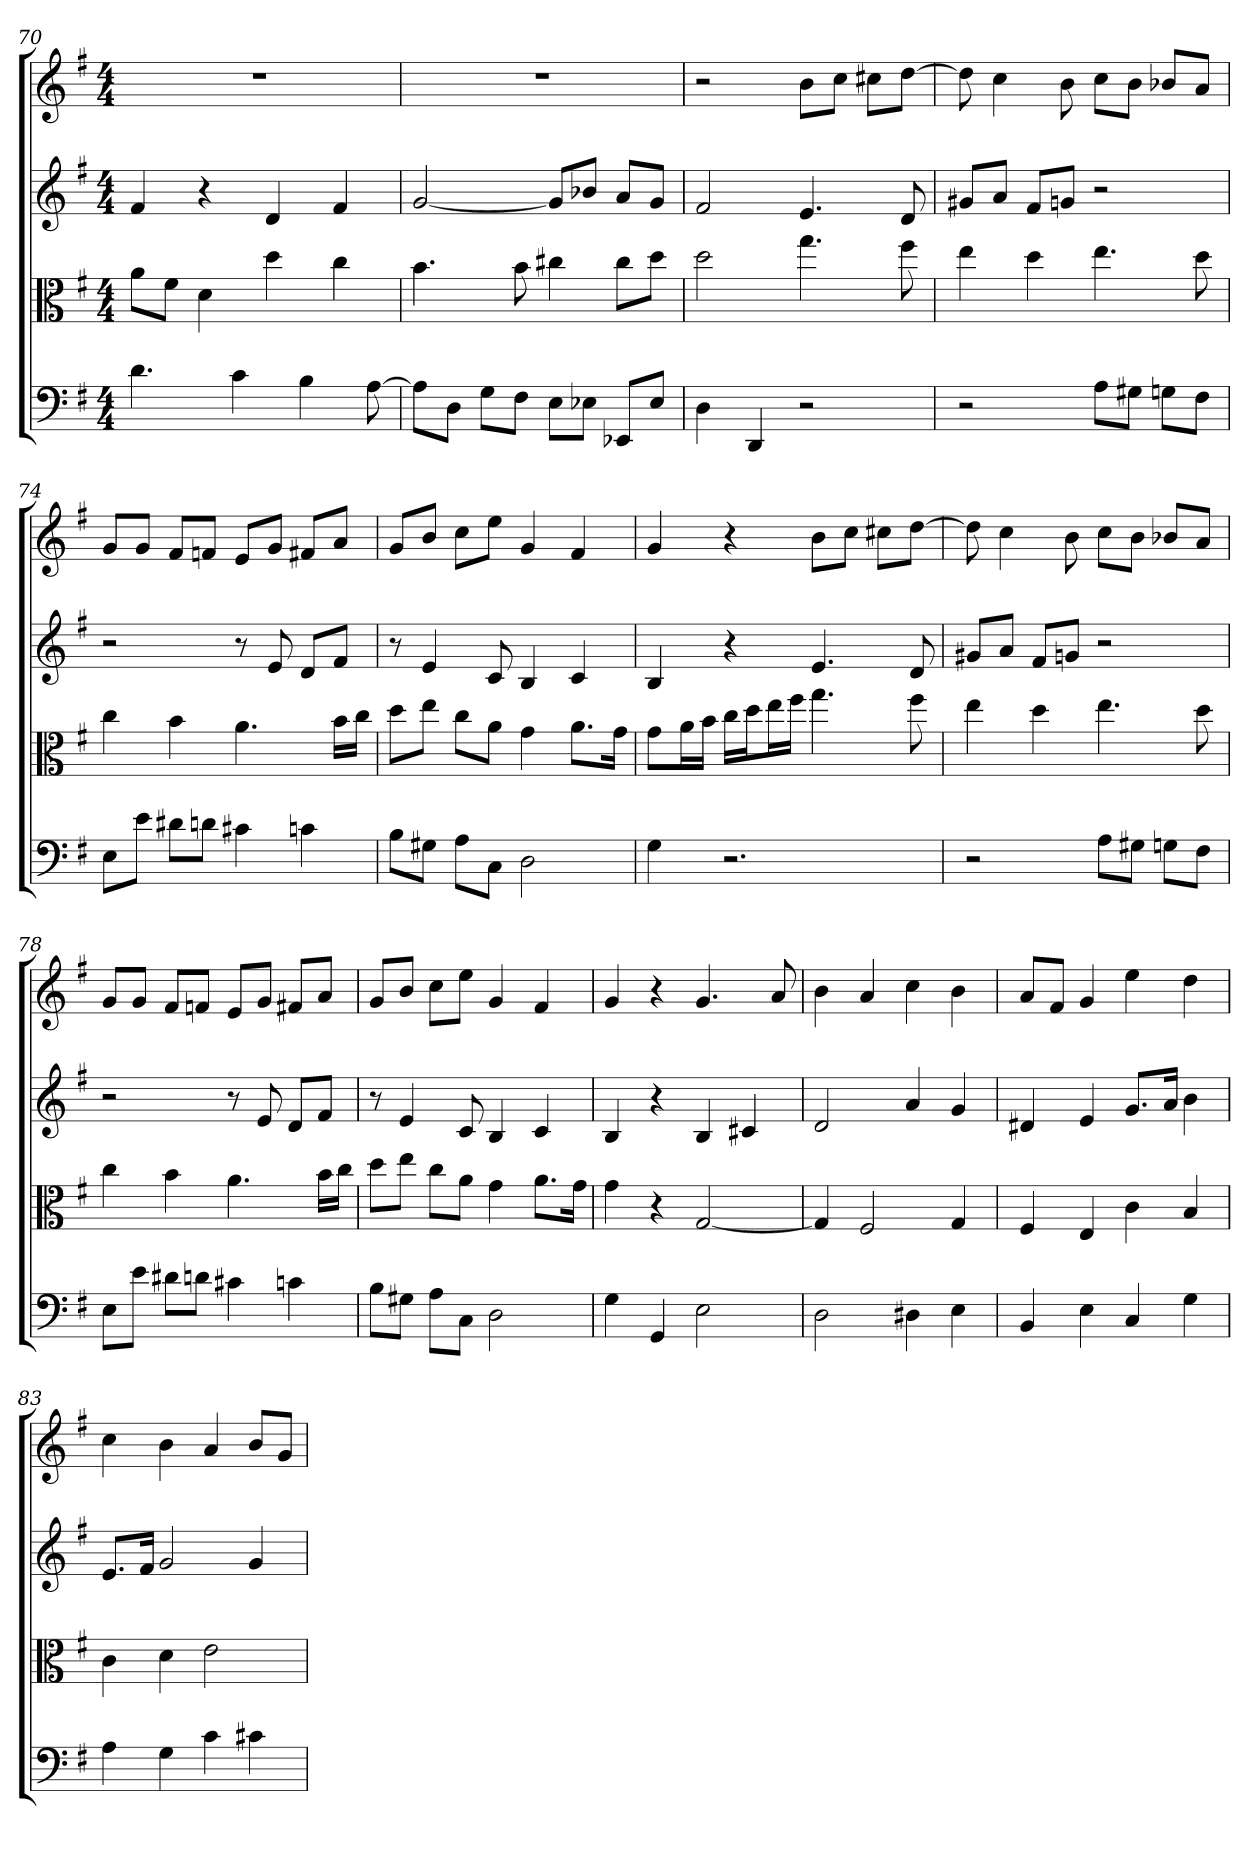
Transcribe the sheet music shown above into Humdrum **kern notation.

**kern	**kern	**kern	**kern
*part4	*part3	*part2	*part1
*staff4	*staff3	*staff2	*staff1
*clefF4	*clefC3	*	*
*k[f#]	*k[f#]	*k[f#]	*k[f#]
*G:	*G:	*G:	*G:
*M4/4	*M4/4	*M4/4	*M4/4
=70	=70	=70	=70
4.d	8a\L	4f#	1r
.	8f#\J	.	.
.	4d	4r	.
4c	.	.	.
.	4dd	4d	.
4B	.	.	.
.	4cc	4f#	.
[8A	.	.	.
=71	=71	=71	=71
8A\L]	4.b	[2g	1r
8D\J	.	.	.
8G\L	.	.	.
8F#\J	8b	.	.
8E\L	4cc#X	8gL]	.
8E-X\J	.	8b-XJ	.
8EE-X/L	8cc#\L	8aL	.
8E-/J	8dd\J	8gJ	.
=72	=72	=72	=72
4D	2dd	2f#	2r
4DD	.	.	.
2r	4.gg	4.e	8bL
.	.	.	8ccJ
.	.	.	8cc#XL
.	8ff#	8d	[8ddJ
=73	=73	=73	=73
2r	4ee	8g#XL	8dd]
.	.	8aJ	4cc
.	4dd	8f#L	.
.	.	8gnJ	8b
8A\L	4.ee	2r	8ccL
8G#X\J	.	.	8bJ
8Gn\L	.	.	8b-XL
8F#\J	8dd	.	8aJ
=74	=74	=74	=74
8E\L	4cc	2r	8gL
8e\J	.	.	8gJ
8d#X\L	4b	.	8f#L
8dn\J	.	.	8fnJ
4c#X	4.a	8r	8eL
.	.	8e	8gJ
4cn	.	8dL	8f#XL
.	16b\LL	8f#J	8aJ
.	16cc\JJ	.	.
=75	=75	=75	=75
8B\L	8dd\L	8r	8gL
8G#X\J	8ee\J	4e	8bJ
8A\L	8cc\L	.	8ccL
8C\J	8a\J	8c	8eeJ
2D	4g	4B	4g
.	8.a\L	4c	4f#
.	16g\Jk	.	.
=76	=76	=76	=76
4G	8g\L	4B	4g
.	16a\L	.	.
.	16b\JJ	.	.
2.r	16cc\LL	4r	4r
.	16dd\J	.	.
.	16ee\L	.	.
.	16ff#\JJ	.	.
.	4.gg	4.e	8bL
.	.	.	8ccJ
.	.	.	8cc#XL
.	8ff#	8d	[8ddJ
=77	=77	=77	=77
2r	4ee	8g#XL	8dd]
.	.	8aJ	4cc
.	4dd	8f#L	.
.	.	8gnJ	8b
8A\L	4.ee	2r	8ccL
8G#X\J	.	.	8bJ
8Gn\L	.	.	8b-XL
8F#\J	8dd	.	8aJ
=78	=78	=78	=78
8E\L	4cc	2r	8gL
8e\J	.	.	8gJ
8d#X\L	4b	.	8f#L
8dn\J	.	.	8fnJ
4c#X	4.a	8r	8eL
.	.	8e	8gJ
4cn	.	8dL	8f#XL
.	16b\LL	8f#J	8aJ
.	16cc\JJ	.	.
=79	=79	=79	=79
8B\L	8dd\L	8r	8gL
8G#X\J	8ee\J	4e	8bJ
8A\L	8cc\L	.	8ccL
8C\J	8a\J	8c	8eeJ
2D	4g	4B	4g
.	8.a\L	4c	4f#
.	16g\Jk	.	.
=80	=80	=80	=80
4G	4g	4B	4g
4GG	4r	4r	4r
2E	[2G	4B	4.g
.	.	4c#X	.
.	.	.	8a
=81	=81	=81	=81
2D	4G]	2d	4b
.	2F#	.	4a
4D#X	.	4a	4cc
4E	4G	4g	4b
=82	=82	=82	=82
4BB	4F#	4d#X	8aL
.	.	.	8f#J
4E	4E	4e	4g
4C	4c	8.gL	4ee
.	.	16aJk	.
4G	4B	4b	4dd
=83	=83	=83	=83
4A	4c	8.eL	4cc
.	.	16f#Jk	.
4G	4d	2g	4b
4c	2e	.	4a
4c#X	.	4g	8bL
.	.	.	8gJ
=	=	=	=
*-	*-	*-	*-
